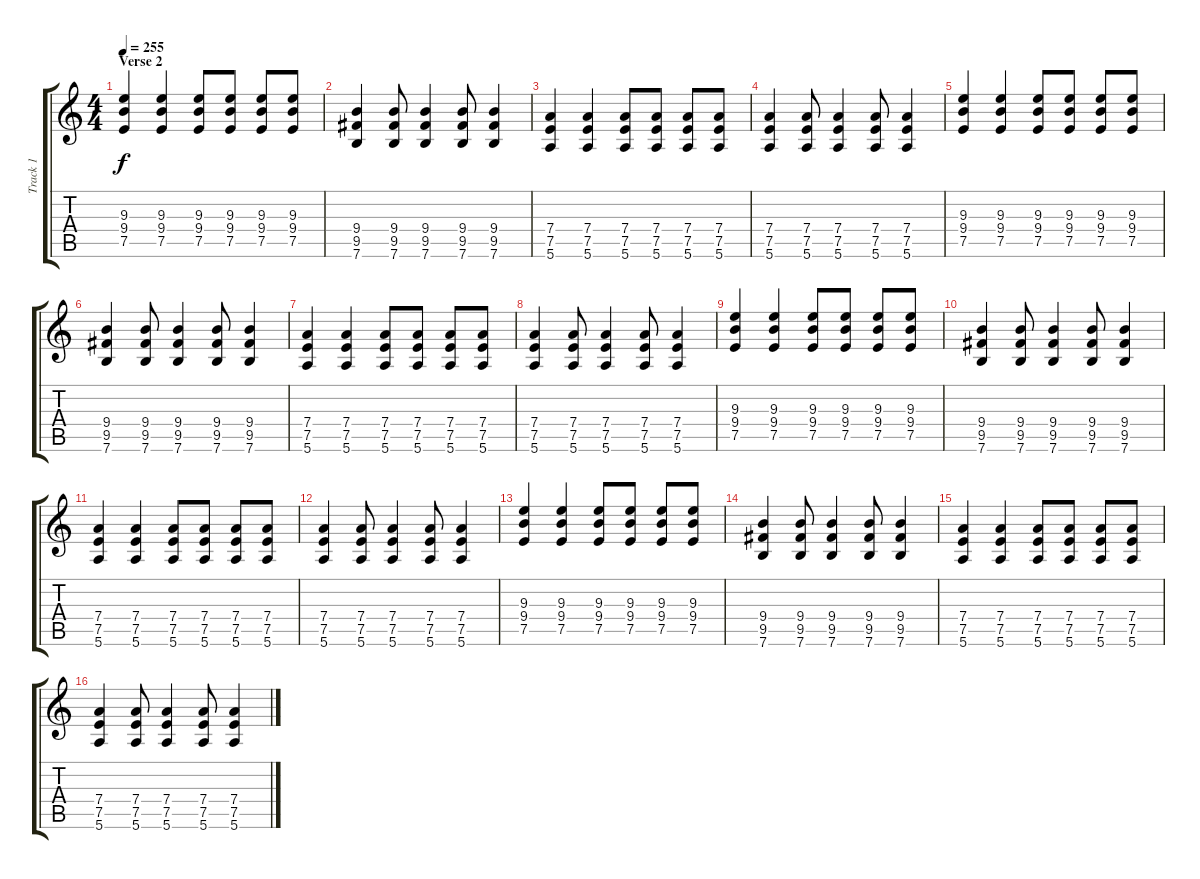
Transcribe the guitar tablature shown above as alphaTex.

\track ("Track 1" "Track 1") {instrument distortionguitar}
\staff {score tabs}
\tuning (E4 B3 G3 D3 A2 E2) {hide}
\ts (4 4)
\section ("" "Verse 2")
\tempo 255
\clef g2
\ks c
(9.3 9.4 7.5).4{dy f} (9.3 9.4 7.5).4 (9.3 9.4 7.5).8 (9.3 9.4 7.5).8 (9.3 9.4 7.5).8 (9.3 9.4 7.5).8 |
(9.4 9.5 7.6).4 (9.4 9.5 7.6).8 (9.4 9.5 7.6).4 (9.4 9.5 7.6).8 (9.4 9.5 7.6).4 |
(7.4 7.5 5.6).4 (7.4 7.5 5.6).4 (7.4 7.5 5.6).8 (7.4 7.5 5.6).8 (7.4 7.5 5.6).8 (7.4 7.5 5.6).8 |
(7.4 7.5 5.6).4 (7.4 7.5 5.6).8 (7.4 7.5 5.6).4 (7.4 7.5 5.6).8 (7.4 7.5 5.6).4 |
(9.3 9.4 7.5).4 (9.3 9.4 7.5).4 (9.3 9.4 7.5).8 (9.3 9.4 7.5).8 (9.3 9.4 7.5).8 (9.3 9.4 7.5).8 |
(9.4 9.5 7.6).4 (9.4 9.5 7.6).8 (9.4 9.5 7.6).4 (9.4 9.5 7.6).8 (9.4 9.5 7.6).4 |
(7.4 7.5 5.6).4 (7.4 7.5 5.6).4 (7.4 7.5 5.6).8 (7.4 7.5 5.6).8 (7.4 7.5 5.6).8 (7.4 7.5 5.6).8 |
(7.4 7.5 5.6).4 (7.4 7.5 5.6).8 (7.4 7.5 5.6).4 (7.4 7.5 5.6).8 (7.4 7.5 5.6).4 |
(9.3 9.4 7.5).4 (9.3 9.4 7.5).4 (9.3 9.4 7.5).8 (9.3 9.4 7.5).8 (9.3 9.4 7.5).8 (9.3 9.4 7.5).8 |
(9.4 9.5 7.6).4 (9.4 9.5 7.6).8 (9.4 9.5 7.6).4 (9.4 9.5 7.6).8 (9.4 9.5 7.6).4 |
(7.4 7.5 5.6).4 (7.4 7.5 5.6).4 (7.4 7.5 5.6).8 (7.4 7.5 5.6).8 (7.4 7.5 5.6).8 (7.4 7.5 5.6).8 |
(7.4 7.5 5.6).4 (7.4 7.5 5.6).8 (7.4 7.5 5.6).4 (7.4 7.5 5.6).8 (7.4 7.5 5.6).4 |
(9.3 9.4 7.5).4 (9.3 9.4 7.5).4 (9.3 9.4 7.5).8 (9.3 9.4 7.5).8 (9.3 9.4 7.5).8 (9.3 9.4 7.5).8 |
(9.4 9.5 7.6).4 (9.4 9.5 7.6).8 (9.4 9.5 7.6).4 (9.4 9.5 7.6).8 (9.4 9.5 7.6).4 |
(7.4 7.5 5.6).4 (7.4 7.5 5.6).4 (7.4 7.5 5.6).8 (7.4 7.5 5.6).8 (7.4 7.5 5.6).8 (7.4 7.5 5.6).8 |
(7.4 7.5 5.6).4 (7.4 7.5 5.6).8 (7.4 7.5 5.6).4 (7.4 7.5 5.6).8 (7.4 7.5 5.6).4
